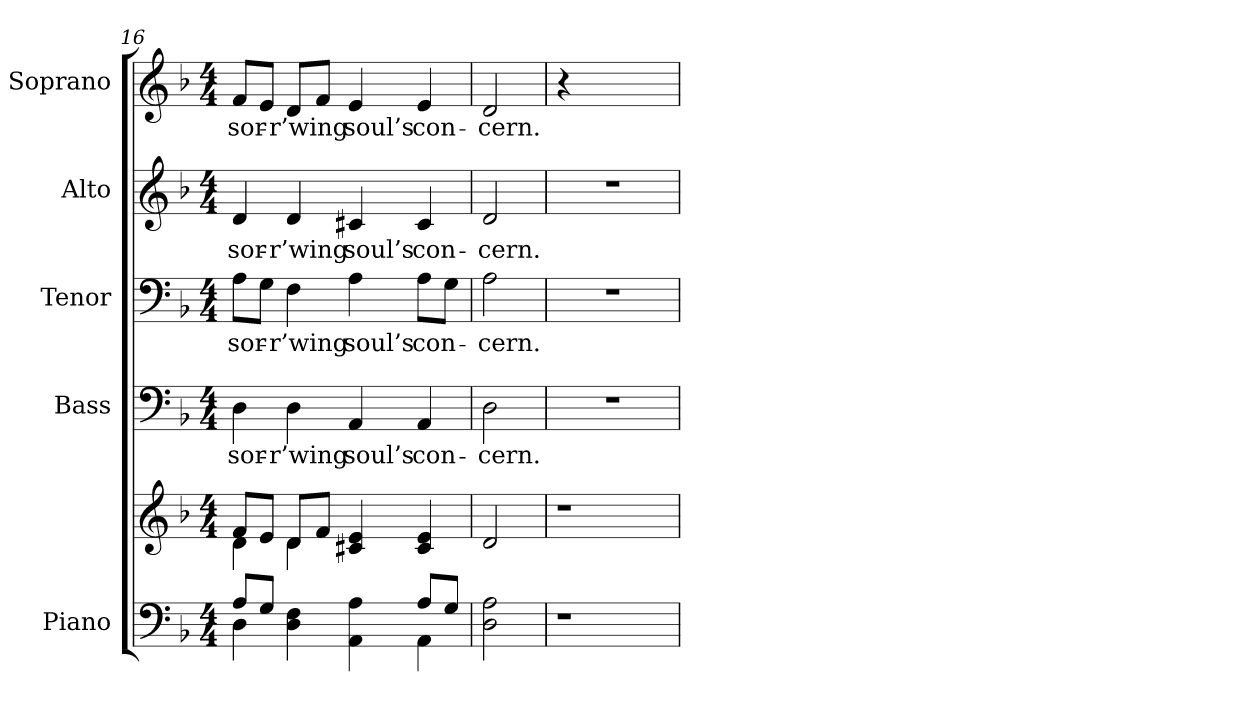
**kern	**kern	**kern	**text	**kern	**text	**kern	**text	**kern	**text
*part5	*part5	*part4	*part4	*part3	*part3	*part2	*part2	*part1	*part1
*staff6	*staff5	*staff4	*staff4	*staff3	*staff3	*staff2	*staff2	*staff1	*staff1
*I"Piano	*	*I"Bass	*	*I"Tenor	*	*I"Alto	*	*I"Soprano	*
*I'Pno.	*	*I'B.	*	*I'T.	*	*I'A.	*	*I'S.	*
*clefF4	*clefG2	*clefF4	*	*clefF4	*	*clefG2	*	*clefG2	*
*k[b-]	*k[b-]	*k[b-]	*	*k[b-]	*	*k[b-]	*	*k[b-]	*
*F:	*F:	*F:	*	*F:	*	*F:	*	*F:	*
*M4/4	*M4/4	*M4/4	*	*M4/4	*	*M4/4	*	*M4/4	*
=16	=16	=16	=16	=16	=16	=16	=16	=16	=16
*^	*^	*	*	*	*	*	*	*	*
!	!	!	!	!	!LO:LY:b:color=#000000	!	!	!	!	!	!
!	!	!	!	!	!	!	!LO:LY:b:color=#000000	!	!	!	!
!	!	!	!	!	!	!	!	!	!LO:LY:b:color=#000000	!	!
!	!	!	!	!	!	!	!	!	!	!	!LO:LY:b:color=#000000
8Ai/L	4Di\	8fi/L	4di\	4Di\	sor-	8Ai\L	sor-	4di/	sor-	8fi/L	sor-
8Gi/J	.	8ei/J	.	.	.	8Gi\J	.	.	.	8ei/J	.
!	!	!	!	!	!LO:LY:b:color=#000000	!	!	!	!	!	!
!	!	!	!	!	!	!	!LO:LY:b:color=#000000	!	!	!	!
!	!	!	!	!	!	!	!	!	!LO:LY:b:color=#000000	!	!
!	!	!	!	!	!	!	!	!	!	!	!LO:LY:b:color=#000000
4Di\ 4Fi	4ryy	8di/L	4di\	4Di\	-r’wing	4Fi\	-r’wing	4di/	-r’wing	8di/L	-r’wing
.	.	8fi/J	.	.	.	.	.	.	.	8fi/J	.
!	!	!	!	!	!LO:LY:b:color=#000000	!	!	!	!	!	!
!	!	!	!	!	!	!	!LO:LY:b:color=#000000	!	!	!	!
!	!	!	!	!	!	!	!	!	!LO:LY:b:color=#000000	!	!
!	!	!	!	!	!	!	!	!	!	!	!LO:LY:b:color=#000000
4AAi\ 4Ai	4ryy	4c#Xi/ 4ei	2ryy	4AAi/	soul’s	4Ai\	soul’s	4c#Xi/	soul’s	4ei/	soul’s
!	!	!	!	!	!LO:LY:b:color=#000000	!	!	!	!	!	!
!	!	!	!	!	!	!	!LO:LY:b:color=#000000	!	!	!	!
!	!	!	!	!	!	!	!	!	!LO:LY:b:color=#000000	!	!
!	!	!	!	!	!	!	!	!	!	!	!LO:LY:b:color=#000000
8Ai/L	4AAi\	4c#i/ 4ei	.	4AAi/	con-	8Ai\L	con-	4c#i/	con-	4ei/	con-
8Gi/J	.	.	.	.	.	8Gi\J	.	.	.	.	.
*v	*v	*	*	*	*	*	*	*	*	*	*
*	*v	*v	*	*	*	*	*	*	*	*
=17	=17	=17	=17	=17	=17	=17	=17	=17	=17
!	!	!	!LO:LY:b:color=#000000	!	!	!	!	!	!
!	!	!	!	!	!LO:LY:b:color=#000000	!	!	!	!
!	!	!	!	!	!	!	!LO:LY:b:color=#000000	!	!
!	!	!	!	!	!	!	!	!	!LO:LY:b:color=#000000
2Di\ 2Ai	2di/	2Di\	-cern.	2Ai\	-cern.	2di/	-cern.	2di/	-cern.
!!LO:PB:g=z
=18	=18	=18	=18	=18	=18	=18	=18	=18	=18
!LO:N:vis=1	!LO:N:vis=1	!LO:N:vis=1	!	!LO:N:vis=1	!	!LO:N:vis=1	!	!	!
4r	4r	1r	.	1r	.	1r	.	4r	.
2.ryy	2.ryy	.	.	.	.	.	.	2.ryy	.
=	=	=	=	=	=	=	=	=	=
*-	*-	*-	*-	*-	*-	*-	*-	*-	*-
